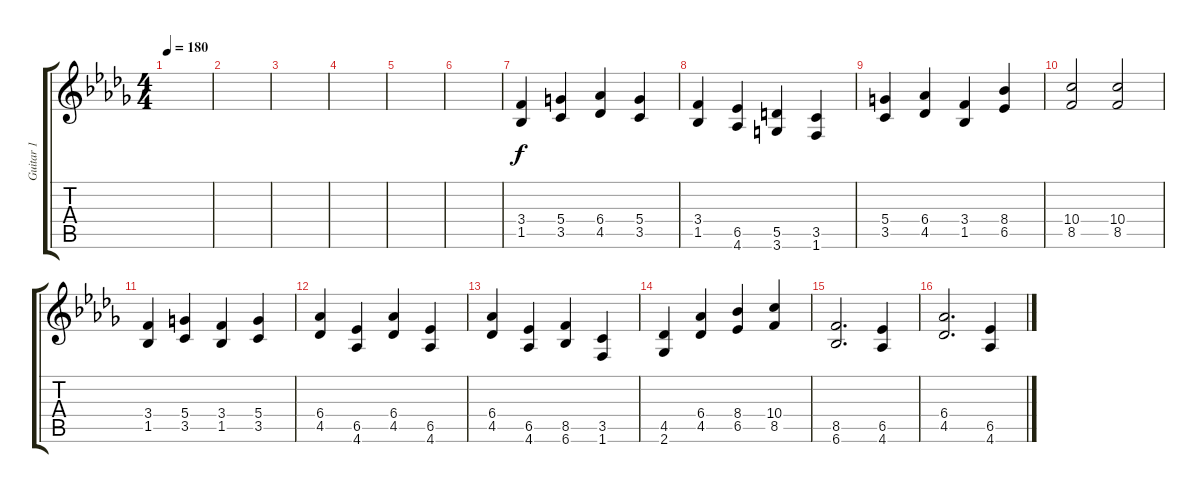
\track ("Guitar 1" "Guitar 1") {instrument overdrivenguitar}
\staff {score tabs}
\tuning (E4 B3 G3 D3 A2 E2) {hide}
\ts (4 4)
\tempo 180
\clef g2
\ks db
|
|
|
|
|
|
(3.4 1.5).4{volume 16} (5.4 3.5).4 (6.4 4.5).4 (5.4 3.5).4 |
(3.4 1.5).4 (6.5 4.6).4 (5.5 3.6).4 (3.5 1.6).4 |
(5.4 3.5).4 (6.4 4.5).4 (3.4 1.5).4 (8.4 6.5).4 |
(10.4 8.5).2 (10.4 8.5).2 |
(3.4 1.5).4 (5.4 3.5).4 (3.4 1.5).4 (5.4 3.5).4 |
(6.4 4.5).4 (6.5 4.6).4 (6.4 4.5).4 (6.5 4.6).4 |
(6.4 4.5).4 (6.5 4.6).4 (8.5 6.6).4 (3.5 1.6).4 |
(4.5 2.6).4 (6.4 4.5).4 (8.4 6.5).4 (10.4 8.5).4 |
(8.5 6.6).2{d} (6.5 4.6).4 |
(6.4 4.5).2{d} (6.5 4.6).4
